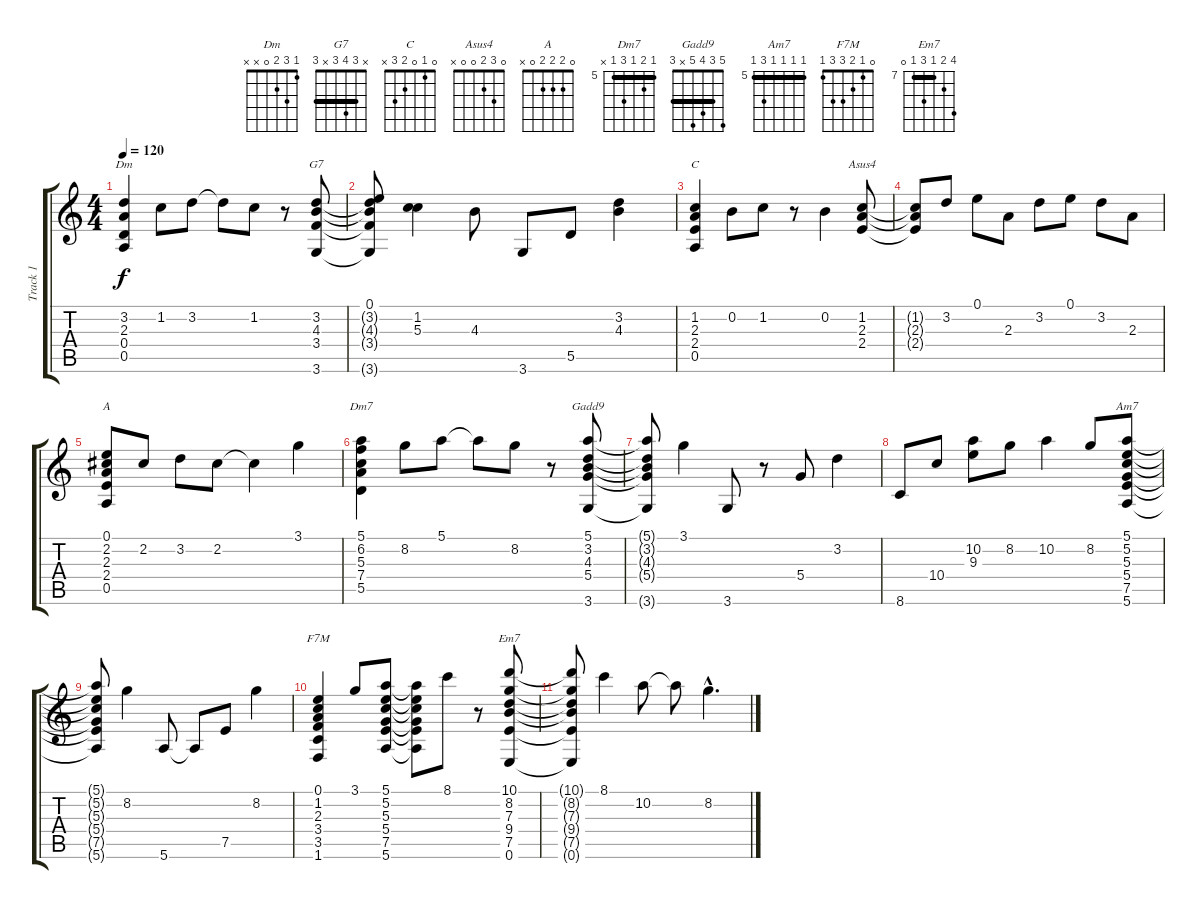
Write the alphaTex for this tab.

\track ("Track 1" "Track 1") {instrument acousticguitarsteel}
\staff {score tabs}
\tuning (E4 B3 G3 D3 A2 E2) {hide}
\chord ("Dm" 1 3 2 0 x x)
\chord ("G7" x 3 4 3 x 3) {barre 3}
\chord ("C" 0 1 0 2 3 x)
\chord ("Asus4" 0 3 2 0 0 x)
\chord ("A" 0 2 2 2 0 x)
\chord ("Dm7" 5 6 5 7 5 x) {firstfret 5 barre 5}
\chord ("Gadd9" 5 3 4 5 x 3) {barre 3}
\chord ("Am7" 5 5 5 5 7 5) {firstfret 5 barre 5}
\chord ("F7M" 0 1 2 3 3 1)
\chord ("Em7" 10 8 7 9 7 0) {firstfret 7 barre 7}
\ts (4 4)
\tempo 120
\clef g2
\ks c
(3.2 2.3 0.4 0.5).4{ch "Dm" dy f} 1.2.8 3.2.8 3.2{t}.8 1.2.8 r.8 (3.2 4.3 3.4 3.6).8{ch "G7"} |
(0.1{t} 3.2{t} 4.3{t} 3.4{t} 3.6{t}).8 (1.2 5.3).4 4.3.8 3.6.8 5.5.8 (3.2 4.3).4 |
(1.2 2.3 2.4 0.5).4{ch "C"} 0.2.8 1.2.8 r.8 0.2.4 (1.2 2.3 2.4).8{ch "Asus4"} |
(1.2{t} 2.3{t} 2.4{t}).8 3.2.8 0.1.8 2.3.8 3.2.8 0.1.8 3.2.8 2.3.8 |
(0.1 2.2 2.3 2.4 0.5).8{ch "A"} 2.2.8 3.2.8 2.2.8 2.2{t}.4 3.1.4 |
(5.1 6.2 5.3 7.4 5.5).4{ch "Dm7"} 8.2.8 5.1.8 5.1{t}.8 8.2.8 r.8 (5.1 3.2 4.3 5.4 3.6).8{ch "Gadd9"} |
(5.1{t} 3.2{t} 4.3{t} 5.4{t} 3.6{t}).8 3.1.4 3.6.8 r.8 5.4.8 3.2.4 |
8.6.8 10.4.8 (10.2 9.3).8 8.2.8 10.2.4 8.2.8 (5.1 5.2 5.3 5.4 7.5 5.6).8{ch "Am7"} |
(5.1{t} 5.2{t} 5.3{t} 5.4{t} 7.5{t} 5.6{t}).8 8.2.4 5.6.8 5.6{t}.8 7.5.8 8.2.4 |
(0.1 1.2 2.3 3.4 3.5 1.6).4{ch "F7M"} 3.1.8 (5.1 5.2 5.3 5.4 7.5 5.6).8 (5.1{t} 5.2{t} 5.3{t} 5.4{t} 7.5{t} 5.6{t}).8 8.1.8 r.8 (10.1 8.2 7.3 9.4 7.5 0.6).8{ch "Em7"} |
(10.1{t} 8.2{t} 7.3{t} 9.4{t} 7.5{t} 0.6{t}).8 8.1.4 10.2.8 10.2{t}.8 8.2{hac}.4{d}
